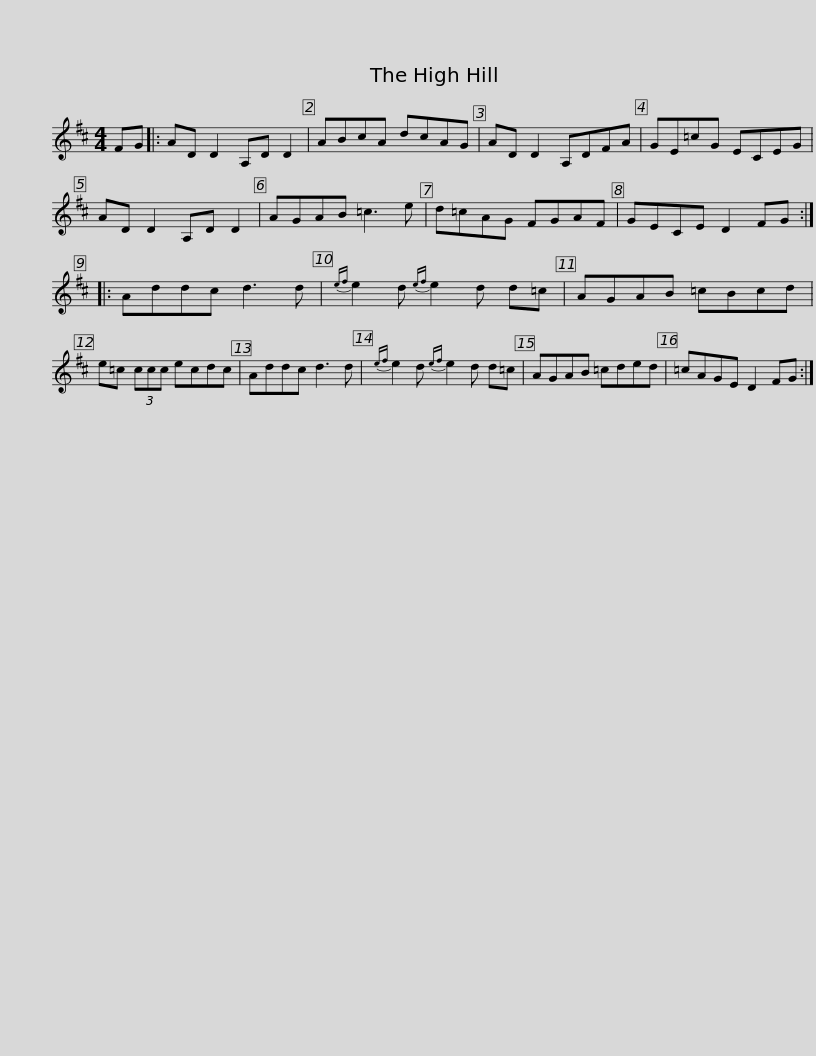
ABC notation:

X:1
L:1/8
M:4/4
I:linebreak $
K:D
V:1 treble
V:1
 FG |: AD D2 A,D D2 | ABcA dcAG | AD D2 A,DFA | GE=cG ECEG | %5
 AD D2 A,D D2 |$ AGAB =c3 e | d=cAG FGAF | GECE D2 FG :: Addc d3 d | %10
{ef} e2 d{ef} e2 d d=c |$ AGAB =cBcd | e=c (3ccc ecdc | Addc d3 d |{ef} e2 d{ef} e2 d d=c | %15
 AGAB =cded |$ =cAGE D2 FG :| %17
